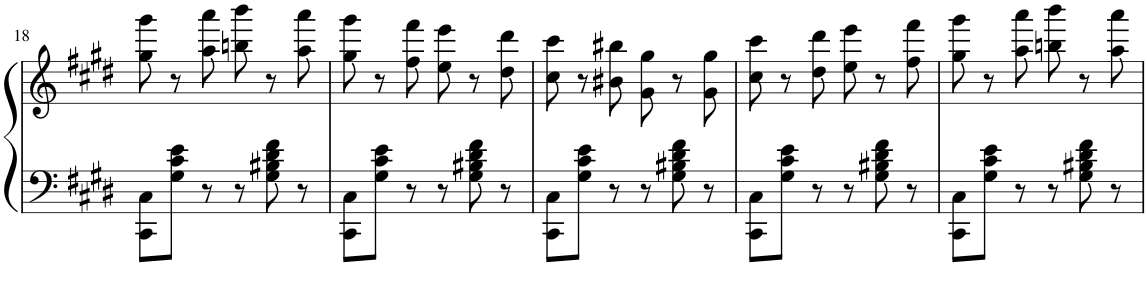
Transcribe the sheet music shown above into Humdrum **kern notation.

**kern	**kern
*part1	*part1
*staff2	*staff1
*I"Piano	*
*I'Pno.	*
!!LO:PB:g=z
*clefF4	*clefG2
*k[f#c#g#d#]	*k[f#c#g#d#]
*M6/8	*M6/8
=18	=18
*	*^
8CC#\ 8C#\L	8ryy	8gg#\ 8ggg#\L
8G#\ 8c#\ 8e\J	8r	8ryy
8r	4ryy	8aa\ 8aaa\J
8r	.	8bbn\ 8bbb\L
8G#\ 8B#X\ 8d#\ 8f#\	8r	8ryy
8r	8ryy	8aa\ 8aaa\J
=19	=19	=19
8CC#\ 8C#\L	8ryy	8gg#\ 8ggg#\L
8G#\ 8c#\ 8e\J	8r	8ryy
8r	4ryy	8ff#\ 8fff#\J
8r	.	8ee\ 8eee\L
8G#\ 8B#X\ 8d#\ 8f#\	8r	8ryy
8r	8ryy	8dd#\ 8ddd#\J
=20	=20	=20
8CC#\ 8C#\L	8ryy	8cc#\ 8ccc#\L
8G#\ 8c#\ 8e\J	8r	8ryy
8r	4ryy	8b#X\ 8bb#X\J
8r	.	8g#\ 8gg#\L
8G#\ 8B#X\ 8d#\ 8f#\	8r	8ryy
8r	8ryy	8g#\ 8gg#\J
=21	=21	=21
8CC#\ 8C#\L	8ryy	8cc#\ 8ccc#\L
8G#\ 8c#\ 8e\J	8r	8ryy
8r	4ryy	8dd#\ 8ddd#\J
8r	.	8ee\ 8eee\L
8G#\ 8B#X\ 8d#\ 8f#\	8r	8ryy
8r	8ryy	8ff#\ 8fff#\J
=22	=22	=22
8CC#\ 8C#\L	8ryy	8gg#\ 8ggg#\L
8G#\ 8c#\ 8e\J	8r	8ryy
8r	4ryy	8aa\ 8aaa\J
8r	.	8bbn\ 8bbb\L
8G#\ 8B#X\ 8d#\ 8f#\	8r	8ryy
8r	8ryy	8aa\ 8aaa\J
*	*v	*v
=	=
*-	*-
